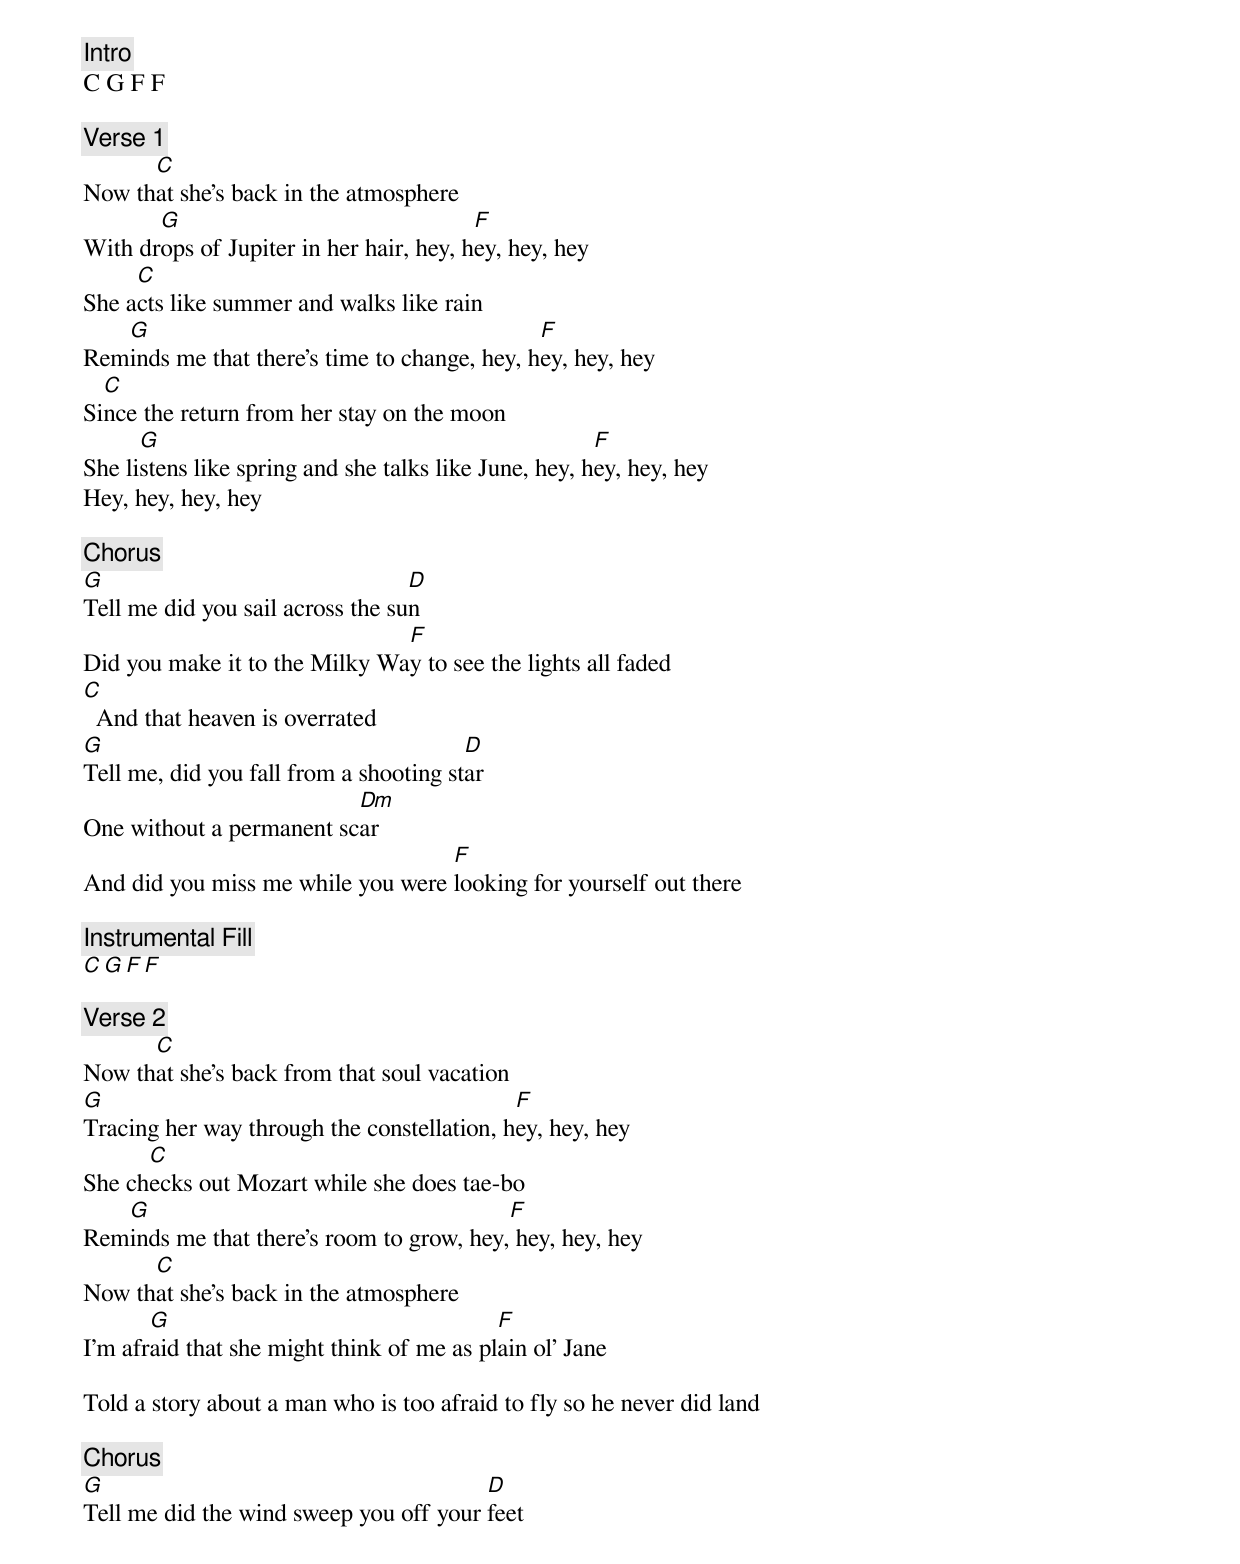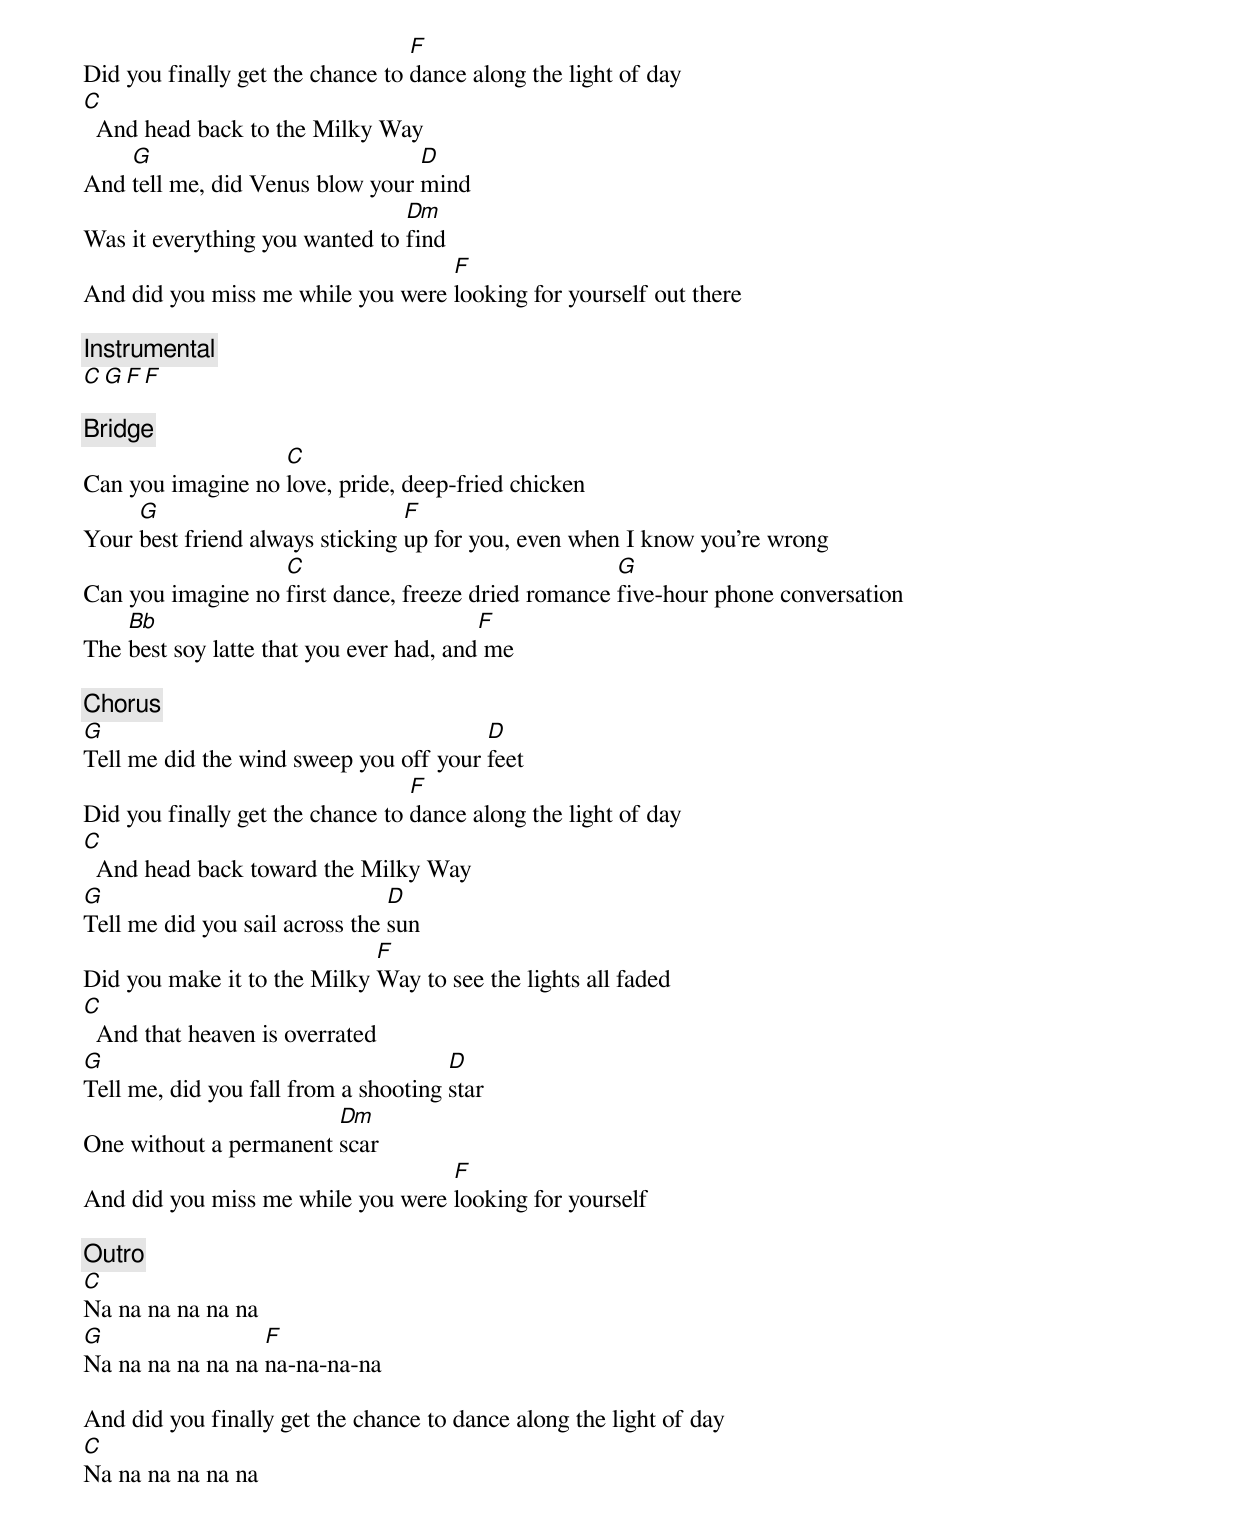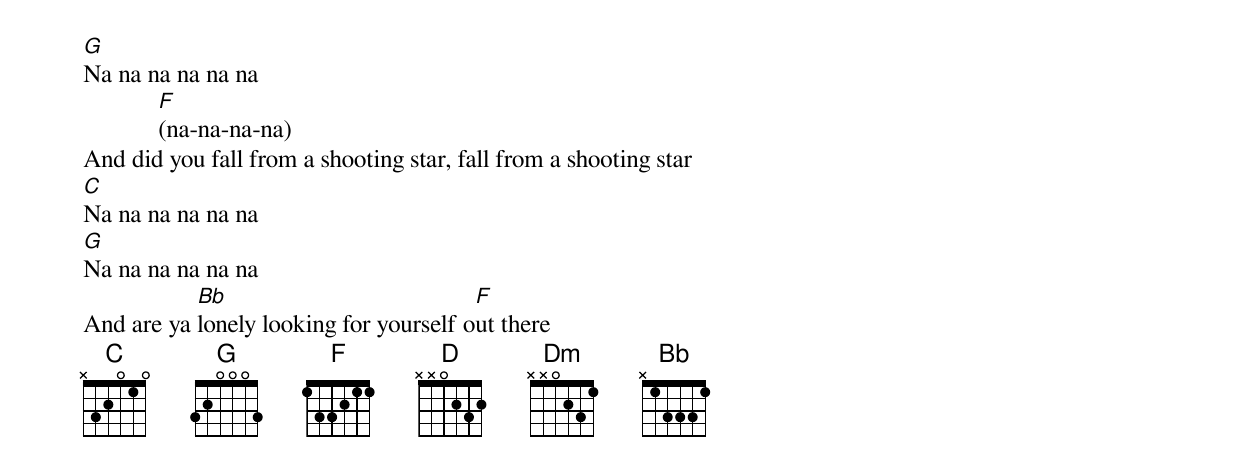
[Intro]
C G F F

[Verse 1]
      C
Now that she's back in the atmosphere
       G                                 F
With drops of Jupiter in her hair, hey, hey, hey, hey
     C
She acts like summer and walks like rain
   G                                          F
Reminds me that there's time to change, hey, hey, hey, hey
  C
Since the return from her stay on the moon
      G                                                F
She listens like spring and she talks like June, hey, hey, hey, hey
Hey, hey, hey, hey

[Chorus]
G                                 D
Tell me did you sail across the sun
                               F
Did you make it to the Milky Way to see the lights all faded
C
  And that heaven is overrated
G                                       D
Tell me, did you fall from a shooting star
                          Dm
One without a permanent scar
                                   F
And did you miss me while you were looking for yourself out there

[Instrumental Fill]
C G F F

[Verse 2]
      C
Now that she's back from that soul vacation
G                                           F
Tracing her way through the constellation, hey, hey, hey
      C
She checks out Mozart while she does tae-bo
   G                                      F
Reminds me that there's room to grow, hey, hey, hey, hey
      C
Now that she's back in the atmosphere
       G                                   F
I'm afraid that she might think of me as plain ol' Jane

Told a story about a man who is too afraid to fly so he never did land

[Chorus]
G                                       D
Tell me did the wind sweep you off your feet
                                  F
Did you finally get the chance to dance along the light of day
C
  And head back to the Milky Way
    G                            D
And tell me, did Venus blow your mind
                                Dm
Was it everything you wanted to find
                                   F
And did you miss me while you were looking for yourself out there

[Instrumental]
C G F F

[Bridge]
                   C
Can you imagine no love, pride, deep-fried chicken
     G                           F
Your best friend always sticking up for you, even when I know you're wrong
                   C                                 G
Can you imagine no first dance, freeze dried romance five-hour phone conversation
    Bb                                   F
The best soy latte that you ever had, and me

[Chorus]
G                                       D
Tell me did the wind sweep you off your feet
                                  F
Did you finally get the chance to dance along the light of day
C
  And head back toward the Milky Way
G                               D
Tell me did you sail across the sun
                             F
Did you make it to the Milky Way to see the lights all faded
C
  And that heaven is overrated
G                                     D
Tell me, did you fall from a shooting star
                        Dm
One without a permanent scar
                                   F
And did you miss me while you were looking for yourself

[Outro]
C
Na na na na na na
G                 F
Na na na na na na na-na-na-na

And did you finally get the chance to dance along the light of day
C
Na na na na na na
G
Na na na na na na
            F
            (na-na-na-na)
And did you fall from a shooting star, fall from a shooting star
C
Na na na na na na
G
Na na na na na na
           Bb                           F
And are ya lonely looking for yourself out there
